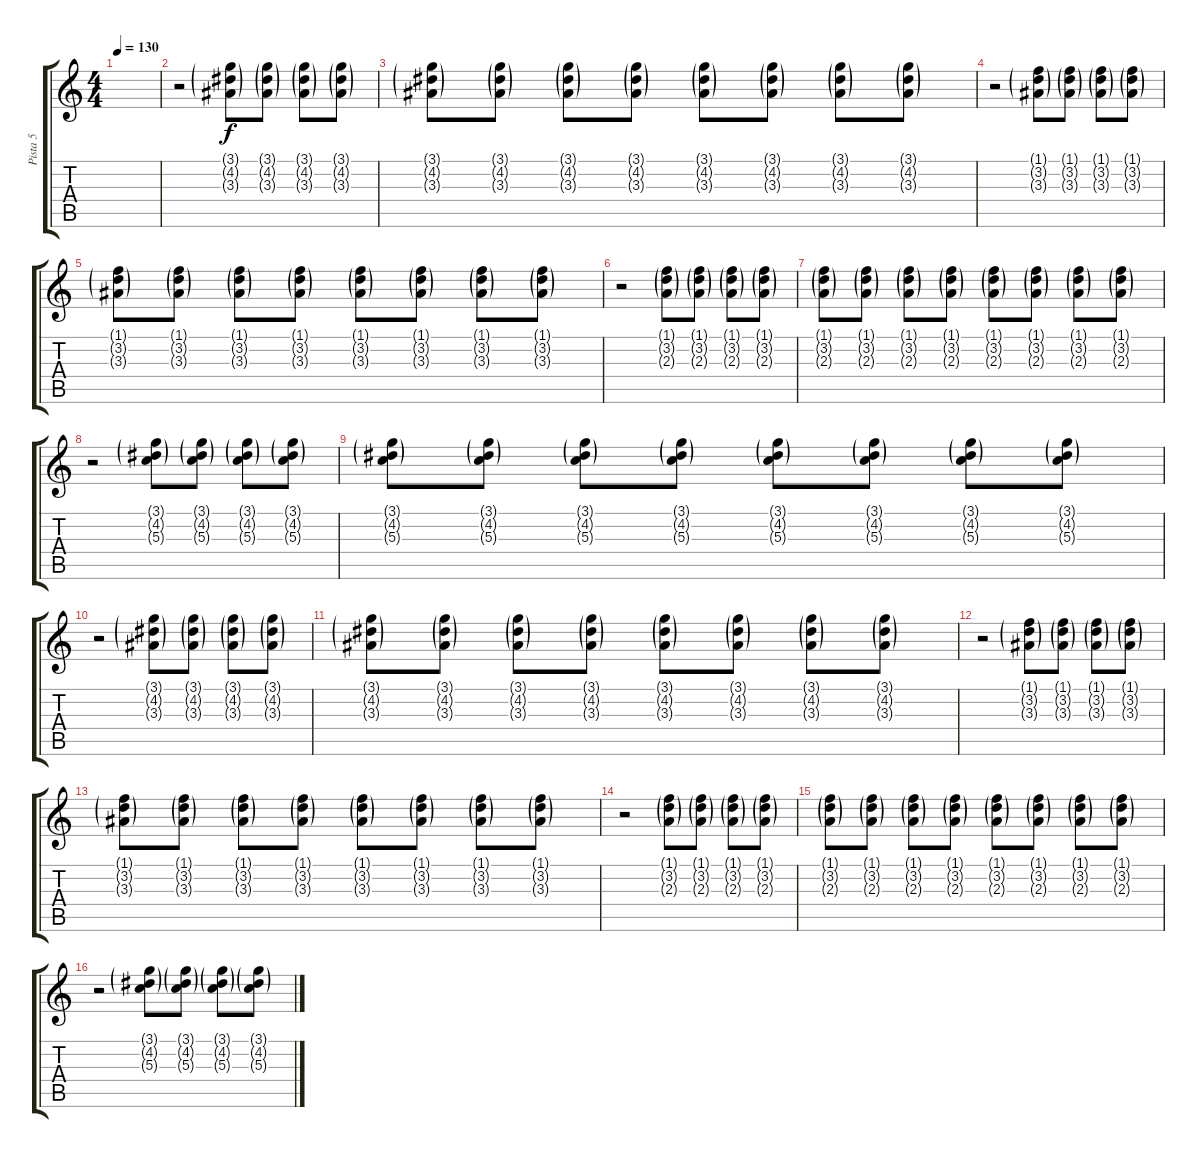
\track ("Pista 5" "Pista 5") {instrument electricguitarclean}
\staff {score tabs}
\tuning (E4 B3 G3 D3 A2 E2) {hide}
\ts (4 4)
\tempo 130
\clef g2
\ks c
|
r.2 (3.1{g} 4.2{g} 3.3{g}).8 (3.1{g} 4.2{g} 3.3{g}).8 (3.1{g} 4.2{g} 3.3{g}).8 (3.1{g} 4.2{g} 3.3{g}).8 |
(3.1{g} 4.2{g} 3.3{g}).8 (3.1{g} 4.2{g} 3.3{g}).8 (3.1{g} 4.2{g} 3.3{g}).8 (3.1{g} 4.2{g} 3.3{g}).8 (3.1{g} 4.2{g} 3.3{g}).8 (3.1{g} 4.2{g} 3.3{g}).8 (3.1{g} 4.2{g} 3.3{g}).8 (3.1{g} 4.2{g} 3.3{g}).8 |
r.2 (1.1{g} 3.2{g} 3.3{g}).8 (1.1{g} 3.2{g} 3.3{g}).8 (1.1{g} 3.2{g} 3.3{g}).8 (1.1{g} 3.2{g} 3.3{g}).8 |
(1.1{g} 3.2{g} 3.3{g}).8 (1.1{g} 3.2{g} 3.3{g}).8 (1.1{g} 3.2{g} 3.3{g}).8 (1.1{g} 3.2{g} 3.3{g}).8 (1.1{g} 3.2{g} 3.3{g}).8 (1.1{g} 3.2{g} 3.3{g}).8 (1.1{g} 3.2{g} 3.3{g}).8 (1.1{g} 3.2{g} 3.3{g}).8 |
r.2 (1.1{g} 3.2{g} 2.3{g}).8 (1.1{g} 3.2{g} 2.3{g}).8 (1.1{g} 3.2{g} 2.3{g}).8 (1.1{g} 3.2{g} 2.3{g}).8 |
(1.1{g} 3.2{g} 2.3{g}).8 (1.1{g} 3.2{g} 2.3{g}).8 (1.1{g} 3.2{g} 2.3{g}).8 (1.1{g} 3.2{g} 2.3{g}).8 (1.1{g} 3.2{g} 2.3{g}).8 (1.1{g} 3.2{g} 2.3{g}).8 (1.1{g} 3.2{g} 2.3{g}).8 (1.1{g} 3.2{g} 2.3{g}).8 |
r.2 (3.1{g} 4.2{g} 5.3{g}).8 (3.1{g} 4.2{g} 5.3{g}).8 (3.1{g} 4.2{g} 5.3{g}).8 (3.1{g} 4.2{g} 5.3{g}).8 |
(3.1{g} 4.2{g} 5.3{g}).8 (3.1{g} 4.2{g} 5.3{g}).8 (3.1{g} 4.2{g} 5.3{g}).8 (3.1{g} 4.2{g} 5.3{g}).8 (3.1{g} 4.2{g} 5.3{g}).8 (3.1{g} 4.2{g} 5.3{g}).8 (3.1{g} 4.2{g} 5.3{g}).8 (3.1{g} 4.2{g} 5.3{g}).8 |
r.2 (3.1{g} 4.2{g} 3.3{g}).8 (3.1{g} 4.2{g} 3.3{g}).8 (3.1{g} 4.2{g} 3.3{g}).8 (3.1{g} 4.2{g} 3.3{g}).8 |
(3.1{g} 4.2{g} 3.3{g}).8 (3.1{g} 4.2{g} 3.3{g}).8 (3.1{g} 4.2{g} 3.3{g}).8 (3.1{g} 4.2{g} 3.3{g}).8 (3.1{g} 4.2{g} 3.3{g}).8 (3.1{g} 4.2{g} 3.3{g}).8 (3.1{g} 4.2{g} 3.3{g}).8 (3.1{g} 4.2{g} 3.3{g}).8 |
r.2 (1.1{g} 3.2{g} 3.3{g}).8 (1.1{g} 3.2{g} 3.3{g}).8 (1.1{g} 3.2{g} 3.3{g}).8 (1.1{g} 3.2{g} 3.3{g}).8 |
(1.1{g} 3.2{g} 3.3{g}).8 (1.1{g} 3.2{g} 3.3{g}).8 (1.1{g} 3.2{g} 3.3{g}).8 (1.1{g} 3.2{g} 3.3{g}).8 (1.1{g} 3.2{g} 3.3{g}).8 (1.1{g} 3.2{g} 3.3{g}).8 (1.1{g} 3.2{g} 3.3{g}).8 (1.1{g} 3.2{g} 3.3{g}).8 |
r.2 (1.1{g} 3.2{g} 2.3{g}).8 (1.1{g} 3.2{g} 2.3{g}).8 (1.1{g} 3.2{g} 2.3{g}).8 (1.1{g} 3.2{g} 2.3{g}).8 |
(1.1{g} 3.2{g} 2.3{g}).8 (1.1{g} 3.2{g} 2.3{g}).8 (1.1{g} 3.2{g} 2.3{g}).8 (1.1{g} 3.2{g} 2.3{g}).8 (1.1{g} 3.2{g} 2.3{g}).8 (1.1{g} 3.2{g} 2.3{g}).8 (1.1{g} 3.2{g} 2.3{g}).8 (1.1{g} 3.2{g} 2.3{g}).8 |
r.2 (3.1{g} 4.2{g} 5.3{g}).8 (3.1{g} 4.2{g} 5.3{g}).8 (3.1{g} 4.2{g} 5.3{g}).8 (3.1{g} 4.2{g} 5.3{g}).8
